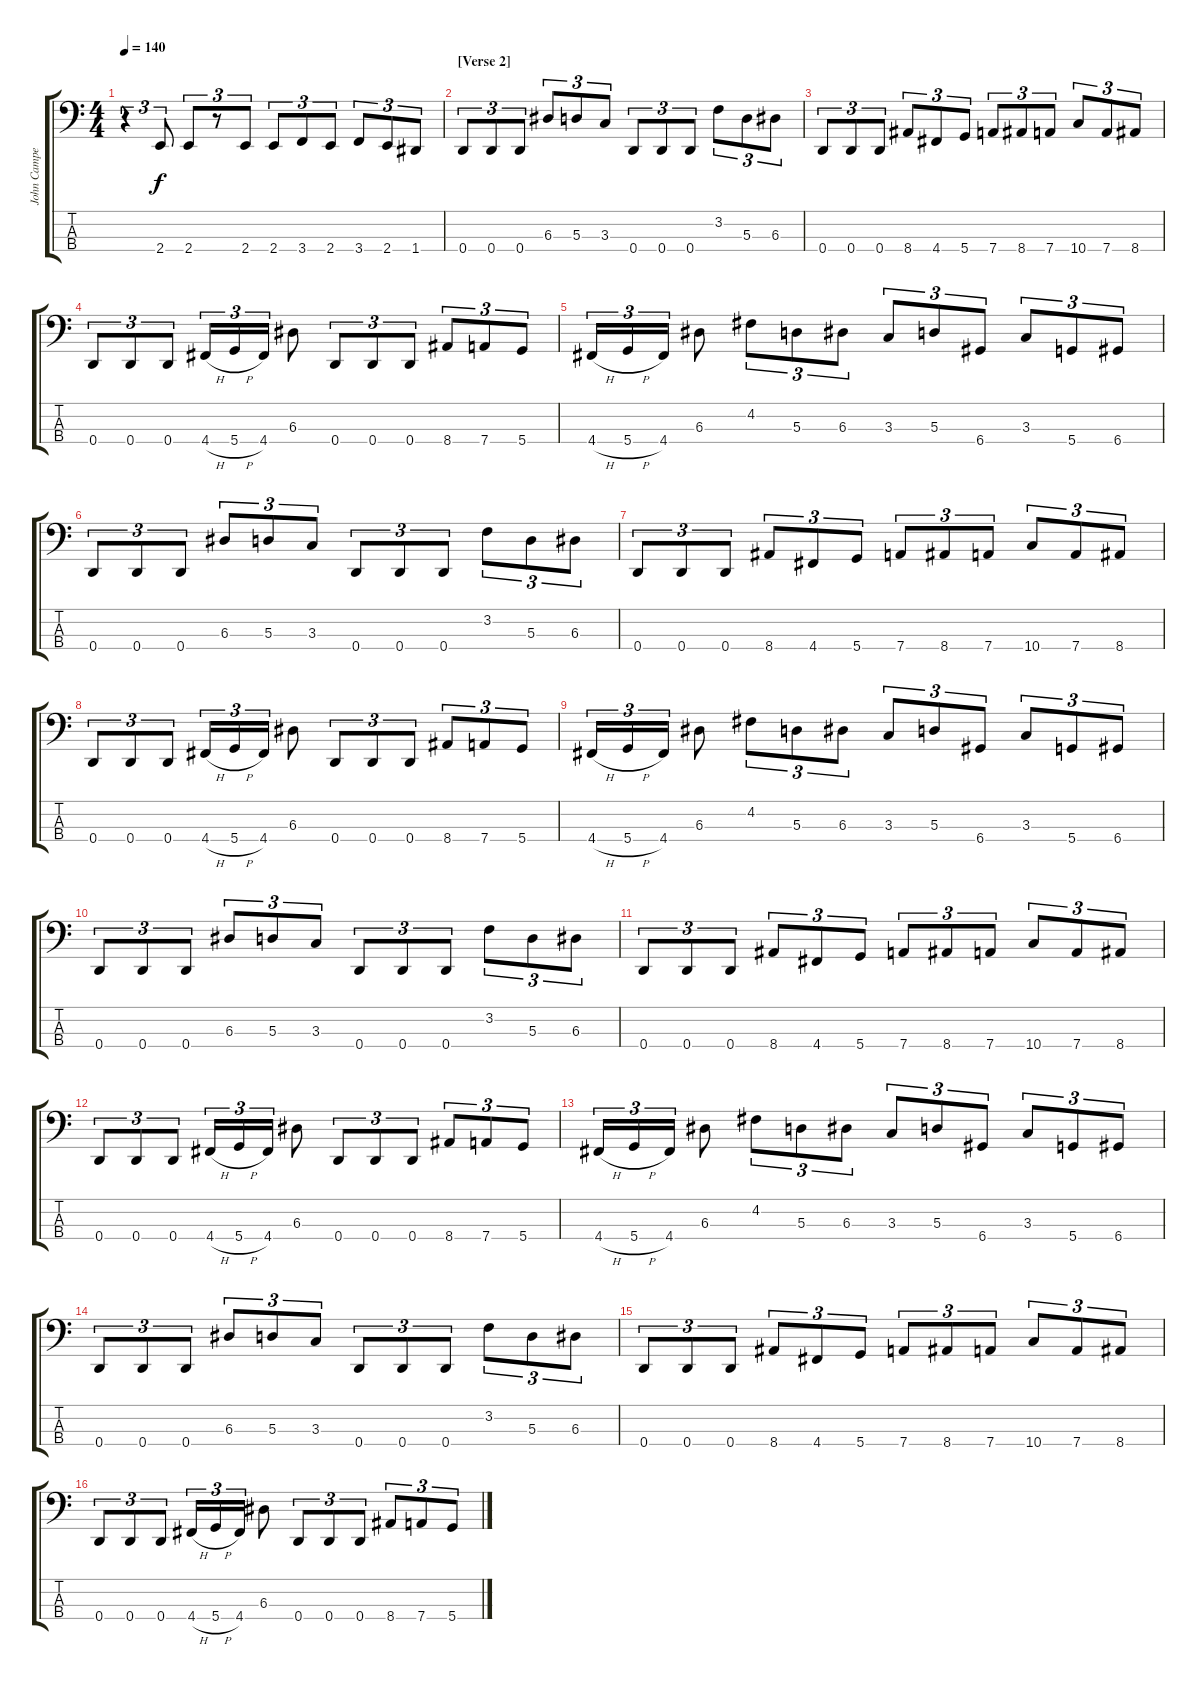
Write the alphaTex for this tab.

\track ("John Campel" "John Campe") {instrument electricbasspick}
\staff {score tabs}
\tuning (G2 D2 A1 D1) {hide}
\ts (4 4)
\tempo 140
\clef f4
\ks c
r.4{tu (3 2) dy f} 2.4.8{tu (3 2)} 2.4.8{tu (3 2)} r.8{tu (3 2)} 2.4.8{tu (3 2)} 2.4.8{tu (3 2)} 3.4.8{tu (3 2)} 2.4.8{tu (3 2)} 3.4.8{tu (3 2)} 2.4.8{tu (3 2)} 1.4.8{tu (3 2)} |
\section ("" "[Verse 2]")
0.4.8{tu (3 2)} 0.4.8{tu (3 2)} 0.4.8{tu (3 2)} 6.3.8{tu (3 2)} 5.3.8{tu (3 2)} 3.3.8{tu (3 2)} 0.4.8{tu (3 2)} 0.4.8{tu (3 2)} 0.4.8{tu (3 2)} 3.2.8{tu (3 2)} 5.3.8{tu (3 2)} 6.3.8{tu (3 2)} |
0.4.8{tu (3 2)} 0.4.8{tu (3 2)} 0.4.8{tu (3 2)} 8.4.8{tu (3 2)} 4.4.8{tu (3 2)} 5.4.8{tu (3 2)} 7.4.8{tu (3 2)} 8.4.8{tu (3 2)} 7.4.8{tu (3 2)} 10.4.8{tu (3 2)} 7.4.8{tu (3 2)} 8.4.8{tu (3 2)} |
0.4.8{tu (3 2)} 0.4.8{tu (3 2)} 0.4.8{tu (3 2)} 4.4{h}.16{tu (3 2)} 5.4{h}.16{tu (3 2)} 4.4.16{tu (3 2)} 6.3.8 0.4.8{tu (3 2)} 0.4.8{tu (3 2)} 0.4.8{tu (3 2)} 8.4.8{tu (3 2)} 7.4.8{tu (3 2)} 5.4.8{tu (3 2)} |
4.4{h}.16{tu (3 2)} 5.4{h}.16{tu (3 2)} 4.4.16{tu (3 2)} 6.3.8 4.2.8{tu (3 2)} 5.3.8{tu (3 2)} 6.3.8{tu (3 2)} 3.3.8{tu (3 2)} 5.3.8{tu (3 2)} 6.4.8{tu (3 2)} 3.3.8{tu (3 2)} 5.4.8{tu (3 2)} 6.4.8{tu (3 2)} |
0.4.8{tu (3 2)} 0.4.8{tu (3 2)} 0.4.8{tu (3 2)} 6.3.8{tu (3 2)} 5.3.8{tu (3 2)} 3.3.8{tu (3 2)} 0.4.8{tu (3 2)} 0.4.8{tu (3 2)} 0.4.8{tu (3 2)} 3.2.8{tu (3 2)} 5.3.8{tu (3 2)} 6.3.8{tu (3 2)} |
0.4.8{tu (3 2)} 0.4.8{tu (3 2)} 0.4.8{tu (3 2)} 8.4.8{tu (3 2)} 4.4.8{tu (3 2)} 5.4.8{tu (3 2)} 7.4.8{tu (3 2)} 8.4.8{tu (3 2)} 7.4.8{tu (3 2)} 10.4.8{tu (3 2)} 7.4.8{tu (3 2)} 8.4.8{tu (3 2)} |
0.4.8{tu (3 2)} 0.4.8{tu (3 2)} 0.4.8{tu (3 2)} 4.4{h}.16{tu (3 2)} 5.4{h}.16{tu (3 2)} 4.4.16{tu (3 2)} 6.3.8 0.4.8{tu (3 2)} 0.4.8{tu (3 2)} 0.4.8{tu (3 2)} 8.4.8{tu (3 2)} 7.4.8{tu (3 2)} 5.4.8{tu (3 2)} |
4.4{h}.16{tu (3 2)} 5.4{h}.16{tu (3 2)} 4.4.16{tu (3 2)} 6.3.8 4.2.8{tu (3 2)} 5.3.8{tu (3 2)} 6.3.8{tu (3 2)} 3.3.8{tu (3 2)} 5.3.8{tu (3 2)} 6.4.8{tu (3 2)} 3.3.8{tu (3 2)} 5.4.8{tu (3 2)} 6.4.8{tu (3 2)} |
0.4.8{tu (3 2)} 0.4.8{tu (3 2)} 0.4.8{tu (3 2)} 6.3.8{tu (3 2)} 5.3.8{tu (3 2)} 3.3.8{tu (3 2)} 0.4.8{tu (3 2)} 0.4.8{tu (3 2)} 0.4.8{tu (3 2)} 3.2.8{tu (3 2)} 5.3.8{tu (3 2)} 6.3.8{tu (3 2)} |
0.4.8{tu (3 2)} 0.4.8{tu (3 2)} 0.4.8{tu (3 2)} 8.4.8{tu (3 2)} 4.4.8{tu (3 2)} 5.4.8{tu (3 2)} 7.4.8{tu (3 2)} 8.4.8{tu (3 2)} 7.4.8{tu (3 2)} 10.4.8{tu (3 2)} 7.4.8{tu (3 2)} 8.4.8{tu (3 2)} |
0.4.8{tu (3 2)} 0.4.8{tu (3 2)} 0.4.8{tu (3 2)} 4.4{h}.16{tu (3 2)} 5.4{h}.16{tu (3 2)} 4.4.16{tu (3 2)} 6.3.8 0.4.8{tu (3 2)} 0.4.8{tu (3 2)} 0.4.8{tu (3 2)} 8.4.8{tu (3 2)} 7.4.8{tu (3 2)} 5.4.8{tu (3 2)} |
4.4{h}.16{tu (3 2)} 5.4{h}.16{tu (3 2)} 4.4.16{tu (3 2)} 6.3.8 4.2.8{tu (3 2)} 5.3.8{tu (3 2)} 6.3.8{tu (3 2)} 3.3.8{tu (3 2)} 5.3.8{tu (3 2)} 6.4.8{tu (3 2)} 3.3.8{tu (3 2)} 5.4.8{tu (3 2)} 6.4.8{tu (3 2)} |
0.4.8{tu (3 2)} 0.4.8{tu (3 2)} 0.4.8{tu (3 2)} 6.3.8{tu (3 2)} 5.3.8{tu (3 2)} 3.3.8{tu (3 2)} 0.4.8{tu (3 2)} 0.4.8{tu (3 2)} 0.4.8{tu (3 2)} 3.2.8{tu (3 2)} 5.3.8{tu (3 2)} 6.3.8{tu (3 2)} |
0.4.8{tu (3 2)} 0.4.8{tu (3 2)} 0.4.8{tu (3 2)} 8.4.8{tu (3 2)} 4.4.8{tu (3 2)} 5.4.8{tu (3 2)} 7.4.8{tu (3 2)} 8.4.8{tu (3 2)} 7.4.8{tu (3 2)} 10.4.8{tu (3 2)} 7.4.8{tu (3 2)} 8.4.8{tu (3 2)} |
0.4.8{tu (3 2)} 0.4.8{tu (3 2)} 0.4.8{tu (3 2)} 4.4{h}.16{tu (3 2)} 5.4{h}.16{tu (3 2)} 4.4.16{tu (3 2)} 6.3.8 0.4.8{tu (3 2)} 0.4.8{tu (3 2)} 0.4.8{tu (3 2)} 8.4.8{tu (3 2)} 7.4.8{tu (3 2)} 5.4.8{tu (3 2)}
